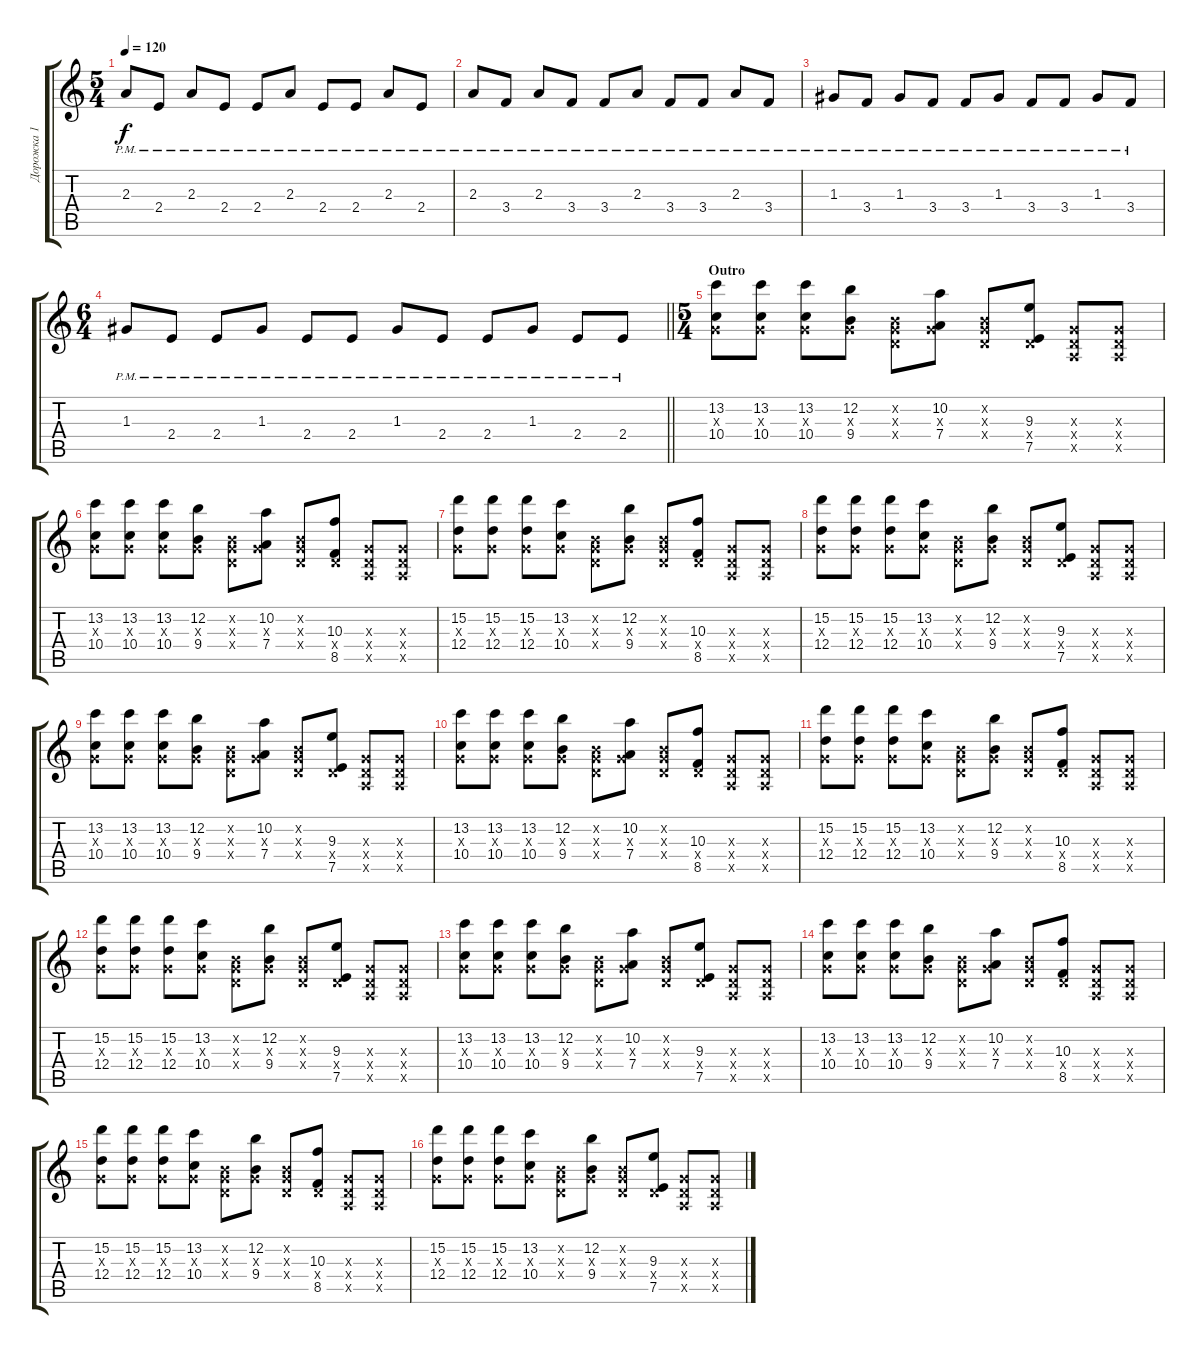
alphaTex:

\track ("Дорожка 1" "Дорожка 1") {instrument acousticguitarsteel}
\staff {score tabs}
\tuning (E4 B3 G3 D3 A2 E2) {hide}
\ts (5 4)
\tempo 120
\clef g2
\ks c
2.3{pm}.8{dy f} 2.4{pm}.8 2.3{pm}.8 2.4{pm}.8 2.4{pm}.8 2.3{pm}.8 2.4{pm}.8 2.4{pm}.8 2.3{pm}.8 2.4{pm}.8 |
2.3{pm}.8 3.4{pm}.8 2.3{pm}.8 3.4{pm}.8 3.4{pm}.8 2.3{pm}.8 3.4{pm}.8 3.4{pm}.8 2.3{pm}.8 3.4{pm}.8 |
1.3{pm}.8 3.4{pm}.8 1.3{pm}.8 3.4{pm}.8 3.4{pm}.8 1.3{pm}.8 3.4{pm}.8 3.4{pm}.8 1.3{pm}.8 3.4{pm}.8 |
\ts (6 4)
\barLineRight lightlight
1.3{pm}.8 2.4{pm}.8 2.4{pm}.8 1.3{pm}.8 2.4{pm}.8 2.4{pm}.8 1.3{pm}.8 2.4{pm}.8 2.4{pm}.8 1.3{pm}.8 2.4{pm}.8 2.4{pm}.8 |
\ts (5 4)
\section ("" "Outro")
(13.2 0.3{x} 10.4).8 (13.2 0.3{x} 10.4).8 (13.2 0.3{x} 10.4).8 (12.2 0.3{x} 9.4).8 (0.2{x} 0.3{x} 0.4{x}).8 (10.2 0.3{x} 7.4).8 (0.2{x} 0.3{x} 0.4{x}).8 (9.3 0.4{x} 7.5).8 (0.3{x} 0.4{x} 0.5{x}).8 (0.3{x} 0.4{x} 0.5{x}).8 |
(13.2 0.3{x} 10.4).8 (13.2 0.3{x} 10.4).8 (13.2 0.3{x} 10.4).8 (12.2 0.3{x} 9.4).8 (0.2{x} 0.3{x} 0.4{x}).8 (10.2 0.3{x} 7.4).8 (0.2{x} 0.3{x} 0.4{x}).8 (10.3 0.4{x} 8.5).8 (0.3{x} 0.4{x} 0.5{x}).8 (0.3{x} 0.4{x} 0.5{x}).8 |
(15.2 0.3{x} 12.4).8 (15.2 0.3{x} 12.4).8 (15.2 0.3{x} 12.4).8 (13.2 0.3{x} 10.4).8 (0.2{x} 0.3{x} 0.4{x}).8 (12.2 0.3{x} 9.4).8 (0.2{x} 0.3{x} 0.4{x}).8 (10.3 0.4{x} 8.5).8 (0.3{x} 0.4{x} 0.5{x}).8 (0.3{x} 0.4{x} 0.5{x}).8 |
(15.2 0.3{x} 12.4).8 (15.2 0.3{x} 12.4).8 (15.2 0.3{x} 12.4).8 (13.2 0.3{x} 10.4).8 (0.2{x} 0.3{x} 0.4{x}).8 (12.2 0.3{x} 9.4).8 (0.2{x} 0.3{x} 0.4{x}).8 (9.3 0.4{x} 7.5).8 (0.3{x} 0.4{x} 0.5{x}).8 (0.3{x} 0.4{x} 0.5{x}).8 |
(13.2 0.3{x} 10.4).8 (13.2 0.3{x} 10.4).8 (13.2 0.3{x} 10.4).8 (12.2 0.3{x} 9.4).8 (0.2{x} 0.3{x} 0.4{x}).8 (10.2 0.3{x} 7.4).8 (0.2{x} 0.3{x} 0.4{x}).8 (9.3 0.4{x} 7.5).8 (0.3{x} 0.4{x} 0.5{x}).8 (0.3{x} 0.4{x} 0.5{x}).8 |
(13.2 0.3{x} 10.4).8 (13.2 0.3{x} 10.4).8 (13.2 0.3{x} 10.4).8 (12.2 0.3{x} 9.4).8 (0.2{x} 0.3{x} 0.4{x}).8 (10.2 0.3{x} 7.4).8 (0.2{x} 0.3{x} 0.4{x}).8 (10.3 0.4{x} 8.5).8 (0.3{x} 0.4{x} 0.5{x}).8 (0.3{x} 0.4{x} 0.5{x}).8 |
(15.2 0.3{x} 12.4).8 (15.2 0.3{x} 12.4).8 (15.2 0.3{x} 12.4).8 (13.2 0.3{x} 10.4).8 (0.2{x} 0.3{x} 0.4{x}).8 (12.2 0.3{x} 9.4).8 (0.2{x} 0.3{x} 0.4{x}).8 (10.3 0.4{x} 8.5).8 (0.3{x} 0.4{x} 0.5{x}).8 (0.3{x} 0.4{x} 0.5{x}).8 |
(15.2 0.3{x} 12.4).8 (15.2 0.3{x} 12.4).8 (15.2 0.3{x} 12.4).8 (13.2 0.3{x} 10.4).8 (0.2{x} 0.3{x} 0.4{x}).8 (12.2 0.3{x} 9.4).8 (0.2{x} 0.3{x} 0.4{x}).8 (9.3 0.4{x} 7.5).8 (0.3{x} 0.4{x} 0.5{x}).8 (0.3{x} 0.4{x} 0.5{x}).8 |
(13.2 0.3{x} 10.4).8 (13.2 0.3{x} 10.4).8 (13.2 0.3{x} 10.4).8 (12.2 0.3{x} 9.4).8 (0.2{x} 0.3{x} 0.4{x}).8 (10.2 0.3{x} 7.4).8 (0.2{x} 0.3{x} 0.4{x}).8 (9.3 0.4{x} 7.5).8 (0.3{x} 0.4{x} 0.5{x}).8 (0.3{x} 0.4{x} 0.5{x}).8 |
(13.2 0.3{x} 10.4).8 (13.2 0.3{x} 10.4).8 (13.2 0.3{x} 10.4).8 (12.2 0.3{x} 9.4).8 (0.2{x} 0.3{x} 0.4{x}).8 (10.2 0.3{x} 7.4).8 (0.2{x} 0.3{x} 0.4{x}).8 (10.3 0.4{x} 8.5).8 (0.3{x} 0.4{x} 0.5{x}).8 (0.3{x} 0.4{x} 0.5{x}).8 |
(15.2 0.3{x} 12.4).8 (15.2 0.3{x} 12.4).8 (15.2 0.3{x} 12.4).8 (13.2 0.3{x} 10.4).8 (0.2{x} 0.3{x} 0.4{x}).8 (12.2 0.3{x} 9.4).8 (0.2{x} 0.3{x} 0.4{x}).8 (10.3 0.4{x} 8.5).8 (0.3{x} 0.4{x} 0.5{x}).8 (0.3{x} 0.4{x} 0.5{x}).8 |
(15.2 0.3{x} 12.4).8 (15.2 0.3{x} 12.4).8 (15.2 0.3{x} 12.4).8 (13.2 0.3{x} 10.4).8 (0.2{x} 0.3{x} 0.4{x}).8 (12.2 0.3{x} 9.4).8 (0.2{x} 0.3{x} 0.4{x}).8 (9.3 0.4{x} 7.5).8 (0.3{x} 0.4{x} 0.5{x}).8 (0.3{x} 0.4{x} 0.5{x}).8
